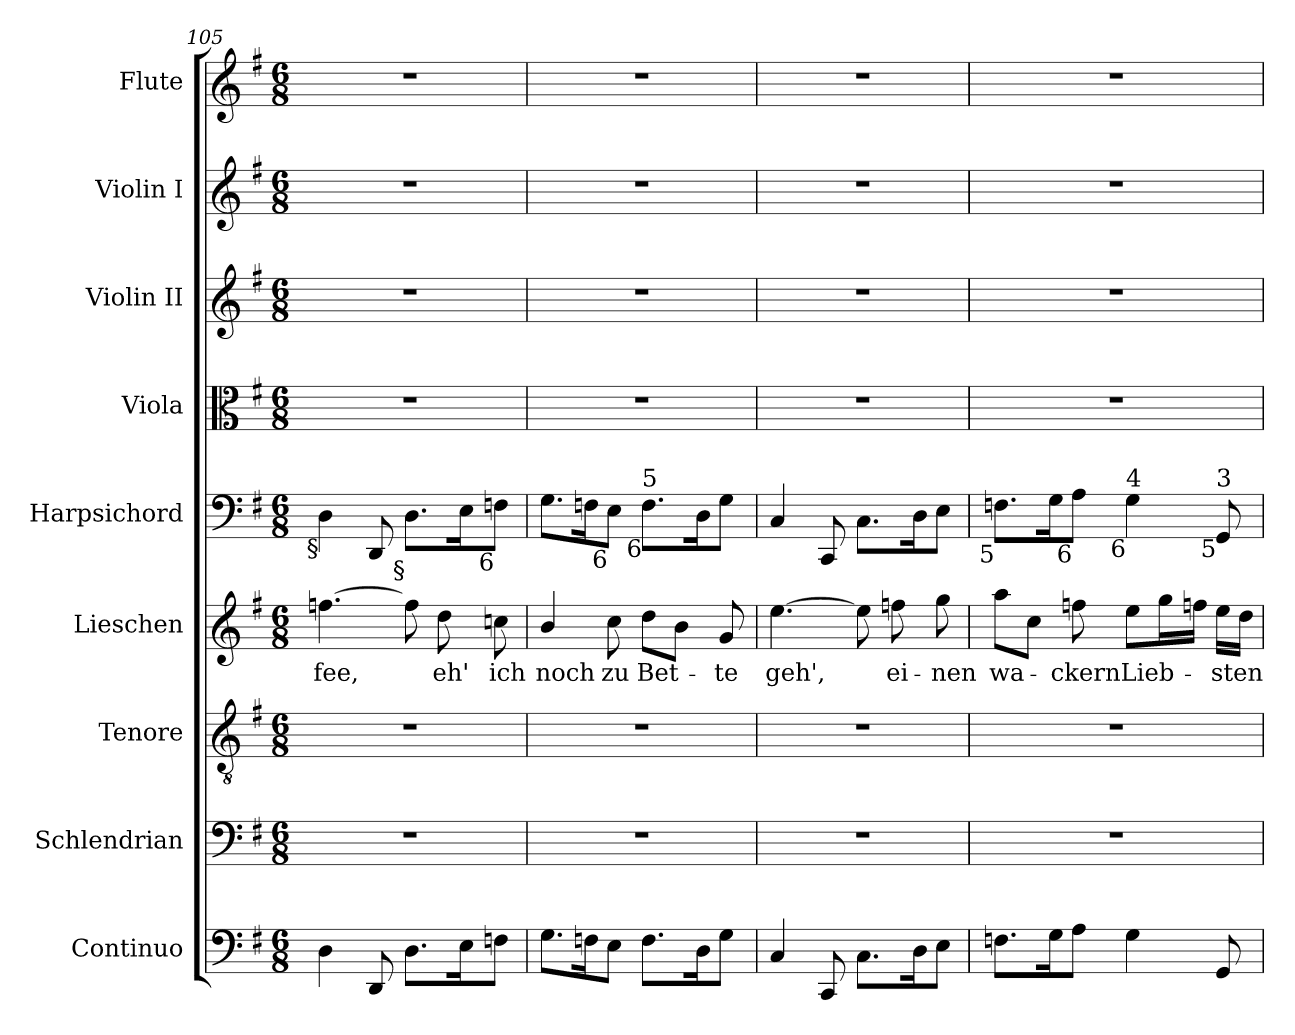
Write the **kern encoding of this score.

**kern	**kern	**kern	**kern	**text	**kern	**kern	**kern	**kern	**kern
*part9	*part8	*part7	*part6	*part6	*part5	*part4	*part3	*part2	*part1
*staff9	*staff8	*staff7	*staff6	*staff6	*staff5	*staff4	*staff3	*staff2	*staff1
*I"Continuo	*I"Schlendrian	*I"Tenore	*I"Lieschen	*	*I"Harpsichord	*I"Viola	*I"Violin II	*I"Violin I	*I"Flute
*I'Continuo	*I'Schlendrian	*I'Tenore	*I'Lieschen	*	*	*I'Viola	*	*	*
*clefF4	*clefF4	*clefGv2	*clefG2	*	*clefF4	*clefC3	*clefG2	*clefG2	*clefG2
*	*	*ITrd7c12	*	*	*	*	*	*	*
*k[f#]	*k[f#]	*k[f#]	*k[f#]	*	*k[f#]	*k[f#]	*k[f#]	*k[f#]	*k[f#]
*G:	*G:	*G:	*G:	*	*G:	*G:	*G:	*G:	*G:
*M6/8	*M6/8	*M6/8	*M6/8	*	*M6/8	*M6/8	*M6/8	*M6/8	*M6/8
=105	=105	=105	=105	=105	=105	=105	=105	=105	=105
!	!LO:N:vis=1	!LO:N:vis=1	!	!	!	!	!	!	!
!	!	!	!	!	!LO:TX:b:rj:t=§	!	!	!	!
!	!	!	!	!LO:LY:b:color=#000000	!	!LO:N:vis=1	!LO:N:vis=1	!LO:N:vis=1	!LO:N:vis=1
4Di\	2.r	2.r	[4.ffni\	-fee,	4Di\	2.r	2.r	2.r	2.r
8DDi/	.	.	.	.	8DDi/	.	.	.	.
!	!	!	!	!	!LO:TX:b:rj:t=§	!	!	!	!
8.Di\L	.	.	8ffi\]	.	8.Di\L	.	.	.	.
!	!	!	!	!LO:LY:b:color=#000000	!	!	!	!	!
.	.	.	8ddi\	eh'	.	.	.	.	.
16Ei\k	.	.	.	.	16Ei\k	.	.	.	.
!	!	!	!	!	!LO:TX:b:rj:t=6	!	!	!	!
!	!	!	!	!LO:LY:b:color=#000000	!	!	!	!	!
8Fni\J	.	.	8ccni\	ich	8Fni\J	.	.	.	.
!!LO:PB:g=z
=106	=106	=106	=106	=106	=106	=106	=106	=106	=106
!	!LO:N:vis=1	!LO:N:vis=1	!	!	!	!	!	!	!
!	!	!	!	!LO:LY:b:color=#000000	!	!LO:N:vis=1	!LO:N:vis=1	!LO:N:vis=1	!LO:N:vis=1
8.Gi\L	2.r	2.r	4bi/	noch	8.Gi\L	2.r	2.r	2.r	2.r
16Fni\k	.	.	.	.	16Fni\k	.	.	.	.
!	!	!	!	!	!LO:TX:b:rj:t=6	!	!	!	!
!	!	!	!	!LO:LY:b:color=#000000	!	!	!	!	!
8Ei\J	.	.	8cci\	zu	8Ei\J	.	.	.	.
!	!	!	!	!	!LO:TX:b:rj:t=6	!	!	!	!
!	!	!	!	!	!LO:TX:t=5	!	!	!	!
!	!	!	!	!LO:LY:b:color=#000000	!	!	!	!	!
8.Fi\L	.	.	8ddi\L	Bet-	8.Fi\L	.	.	.	.
.	.	.	8bi\J	.	.	.	.	.	.
16Di\k	.	.	.	.	16Di\k	.	.	.	.
!	!	!	!	!LO:LY:b:color=#000000	!	!	!	!	!
8Gi\J	.	.	8gi/	-te	8Gi\J	.	.	.	.
=107	=107	=107	=107	=107	=107	=107	=107	=107	=107
!	!LO:N:vis=1	!LO:N:vis=1	!	!	!	!	!	!	!
!	!	!	!	!LO:LY:b:color=#000000	!	!LO:N:vis=1	!LO:N:vis=1	!LO:N:vis=1	!LO:N:vis=1
4Ci/	2.r	2.r	[4.eei\	geh',	4Ci/	2.r	2.r	2.r	2.r
8CCi/	.	.	.	.	8CCi/	.	.	.	.
8.Ci\L	.	.	8eei\]	.	8.Ci\L	.	.	.	.
!	!	!	!	!LO:LY:b:color=#000000	!	!	!	!	!
.	.	.	8ffni\	ei-	.	.	.	.	.
16Di\k	.	.	.	.	16Di\k	.	.	.	.
!	!	!	!	!LO:LY:b:color=#000000	!	!	!	!	!
8Ei\J	.	.	8ggi\	-nen	8Ei\J	.	.	.	.
=108	=108	=108	=108	=108	=108	=108	=108	=108	=108
!	!LO:N:vis=1	!LO:N:vis=1	!	!	!	!	!	!	!
!	!	!	!	!	!LO:TX:b:rj:t=5	!	!	!	!
!	!	!	!	!LO:LY:b:color=#000000	!	!LO:N:vis=1	!LO:N:vis=1	!LO:N:vis=1	!LO:N:vis=1
8.Fni\L	2.r	2.r	8aai\L	wa-	8.Fni\L	2.r	2.r	2.r	2.r
.	.	.	8cci\J	.	.	.	.	.	.
16Gi\k	.	.	.	.	16Gi\k	.	.	.	.
!	!	!	!	!	!LO:TX:b:rj:t=6	!	!	!	!
!	!	!	!	!LO:LY:b:color=#000000	!	!	!	!	!
8Ai\J	.	.	8ffni\	-ckern	8Ai\J	.	.	.	.
!	!	!	!	!	!LO:TX:b:rj:t=6	!	!	!	!
!	!	!	!	!	!LO:TX:t=4	!	!	!	!
!	!	!	!	!LO:LY:b:color=#000000	!	!	!	!	!
4Gi\	.	.	8eei\L	Lieb-	4Gi\	.	.	.	.
.	.	.	16ggi\L	.	.	.	.	.	.
.	.	.	16ffni\JJ	.	.	.	.	.	.
!	!	!	!	!	!LO:TX:b:rj:t=5	!	!	!	!
!	!	!	!	!	!LO:TX:t=3	!	!	!	!
!	!	!	!	!LO:LY:b:color=#000000	!	!	!	!	!
8GGi/	.	.	16eei\LL	-sten	8GGi/	.	.	.	.
.	.	.	16ddi\JJ	.	.	.	.	.	.
=	=	=	=	=	=	=	=	=	=
*-	*-	*-	*-	*-	*-	*-	*-	*-	*-
